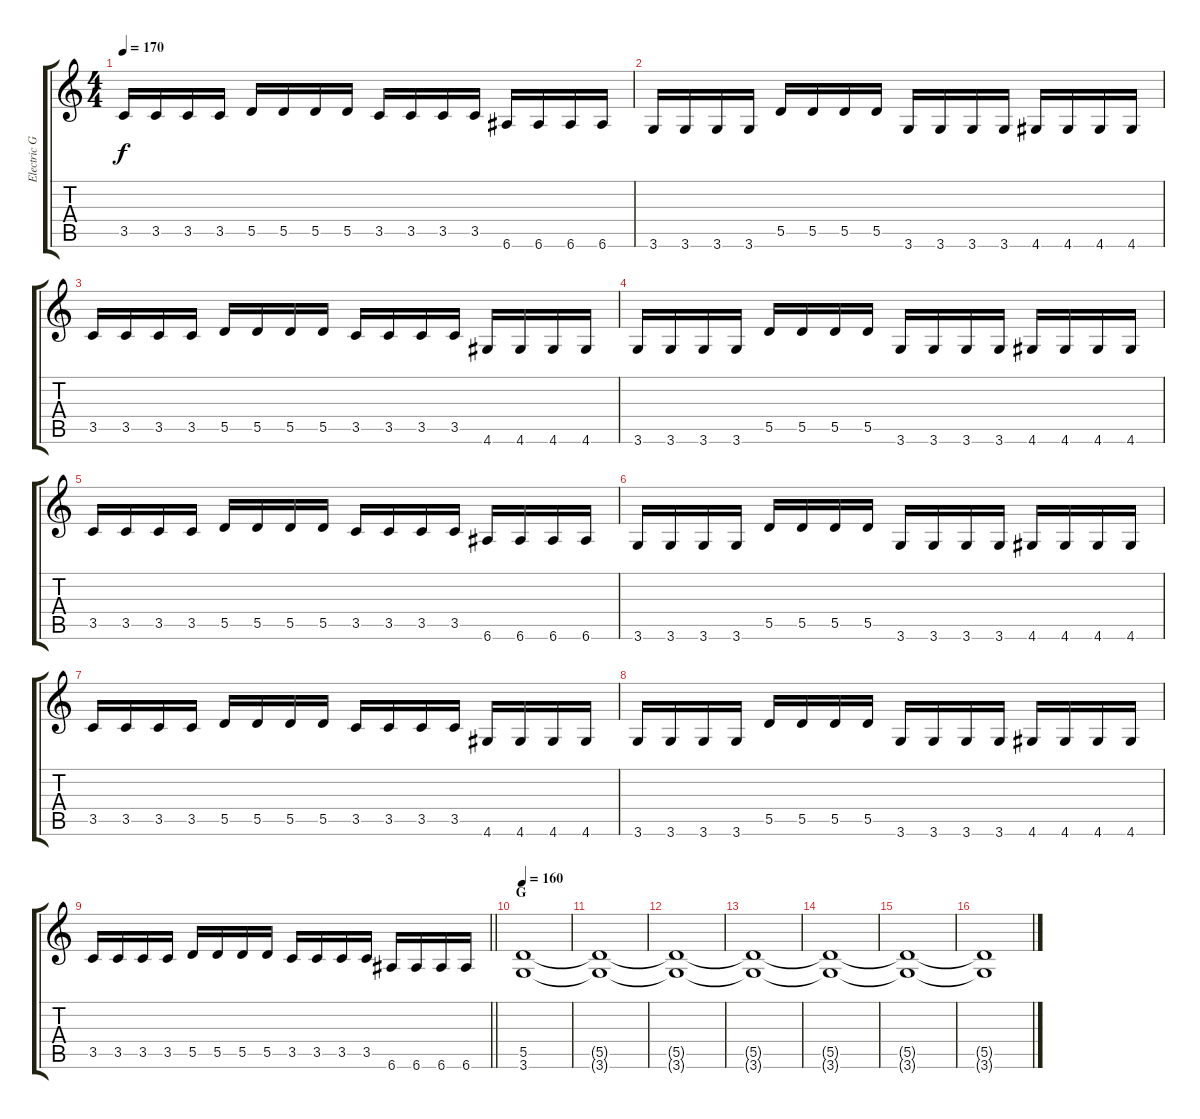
\track ("Electric Guitar" "Electric G") {instrument overdrivenguitar}
\staff {score tabs}
\tuning (E4 B3 G3 D3 A2 E2) {hide}
\ts (4 4)
\tempo 170
\clef g2
\ks c
3.5.16{dy f} 3.5.16 3.5.16 3.5.16 5.5.16 5.5.16 5.5.16 5.5.16 3.5.16 3.5.16 3.5.16 3.5.16 6.6.16 6.6.16 6.6.16 6.6.16 |
3.6.16 3.6.16 3.6.16 3.6.16 5.5.16 5.5.16 5.5.16 5.5.16 3.6.16 3.6.16 3.6.16 3.6.16 4.6.16 4.6.16 4.6.16 4.6.16 |
3.5.16 3.5.16 3.5.16 3.5.16 5.5.16 5.5.16 5.5.16 5.5.16 3.5.16 3.5.16 3.5.16 3.5.16 4.6.16 4.6.16 4.6.16 4.6.16 |
3.6.16 3.6.16 3.6.16 3.6.16 5.5.16 5.5.16 5.5.16 5.5.16 3.6.16 3.6.16 3.6.16 3.6.16 4.6.16 4.6.16 4.6.16 4.6.16 |
3.5.16 3.5.16 3.5.16 3.5.16 5.5.16 5.5.16 5.5.16 5.5.16 3.5.16 3.5.16 3.5.16 3.5.16 6.6.16 6.6.16 6.6.16 6.6.16 |
3.6.16 3.6.16 3.6.16 3.6.16 5.5.16 5.5.16 5.5.16 5.5.16 3.6.16 3.6.16 3.6.16 3.6.16 4.6.16 4.6.16 4.6.16 4.6.16 |
3.5.16 3.5.16 3.5.16 3.5.16 5.5.16 5.5.16 5.5.16 5.5.16 3.5.16 3.5.16 3.5.16 3.5.16 4.6.16 4.6.16 4.6.16 4.6.16 |
3.6.16 3.6.16 3.6.16 3.6.16 5.5.16 5.5.16 5.5.16 5.5.16 3.6.16 3.6.16 3.6.16 3.6.16 4.6.16 4.6.16 4.6.16 4.6.16 |
\barLineRight lightlight
3.5.16 3.5.16 3.5.16 3.5.16 5.5.16 5.5.16 5.5.16 5.5.16 3.5.16 3.5.16 3.5.16 3.5.16 6.6.16 6.6.16 6.6.16 6.6.16 |
\section ("" "G")
\tempo 160
(5.5 3.6).1 |
(5.5{t} 3.6{t}).1 |
(5.5{t} 3.6{t}).1 |
(5.5{t} 3.6{t}).1 |
(5.5{t} 3.6{t}).1 |
(5.5{t} 3.6{t}).1 |
(5.5{t} 3.6{t}).1
